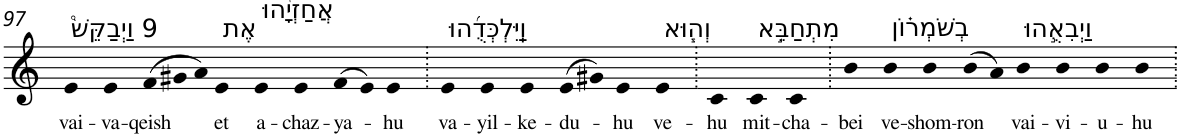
**kern	**text
*part1	*part1
*staff1	*staff1
*I"Piano	*
*I'Pno	*
!!LO:PB:g=z
*clefG2	*
*k[]	*
=97	=97
!LO:TX:a:t=9 וַיְבַקֵּשׁ֩	!
!	!LO:LY:b
4e	vai-
!	!LO:LY:b
4e	-va-
*Xtuplet	*
!	!LO:LY:b
(>12f	-qeish
12g#X	.
12a)	.
!LO:TX:a:t=אֶת	!
!	!LO:LY:b
4e	et
!LO:TX:a:t=אֲחַזְיָ֨הוּ	!
!	!LO:LY:b
4e	a-
!	!LO:LY:b
4e	-chaz-
!	!LO:LY:b
(>8f	-ya-
8e)	.
!	!LO:LY:b
4e	-hu
=98.	=98.
!LO:TX:a:t=וַֽיִּלְכְּדֻ֜הוּ	!
!	!LO:LY:b
4e	va-
!	!LO:LY:b
4e	-yil-
!	!LO:LY:b
4e	-ke-
!	!LO:LY:b
(>8e	-du-
8g#X)	.
!	!LO:LY:b
4e	-hu
!LO:TX:a:t=וְה֧וּא	!
!	!LO:LY:b
4e	ve-
=99.	=99.
!	!LO:LY:b
4c	-hu
!LO:TX:a:t=מִתְחַבֵּ֣א	!
!	!LO:LY:b
4c	mit-
!	!LO:LY:b
4c	-cha-
=100.	=100.
!	!LO:LY:b
4b	-bei
!LO:TX:a:t=בְשֹׁמְר֗וֹן	!
!	!LO:LY:b
4b	ve-
!	!LO:LY:b
4b	-shom-
!	!LO:LY:b
(>8b	-ron
8a)	.
!LO:TX:a:t=וַיְבִאֻ֣הוּ	!
!	!LO:LY:b
4b	vai-
!	!LO:LY:b
4b	-vi-
!	!LO:LY:b
4b	-u-
!	!LO:LY:b
4b	-hu
=.	=.
*-	*-
